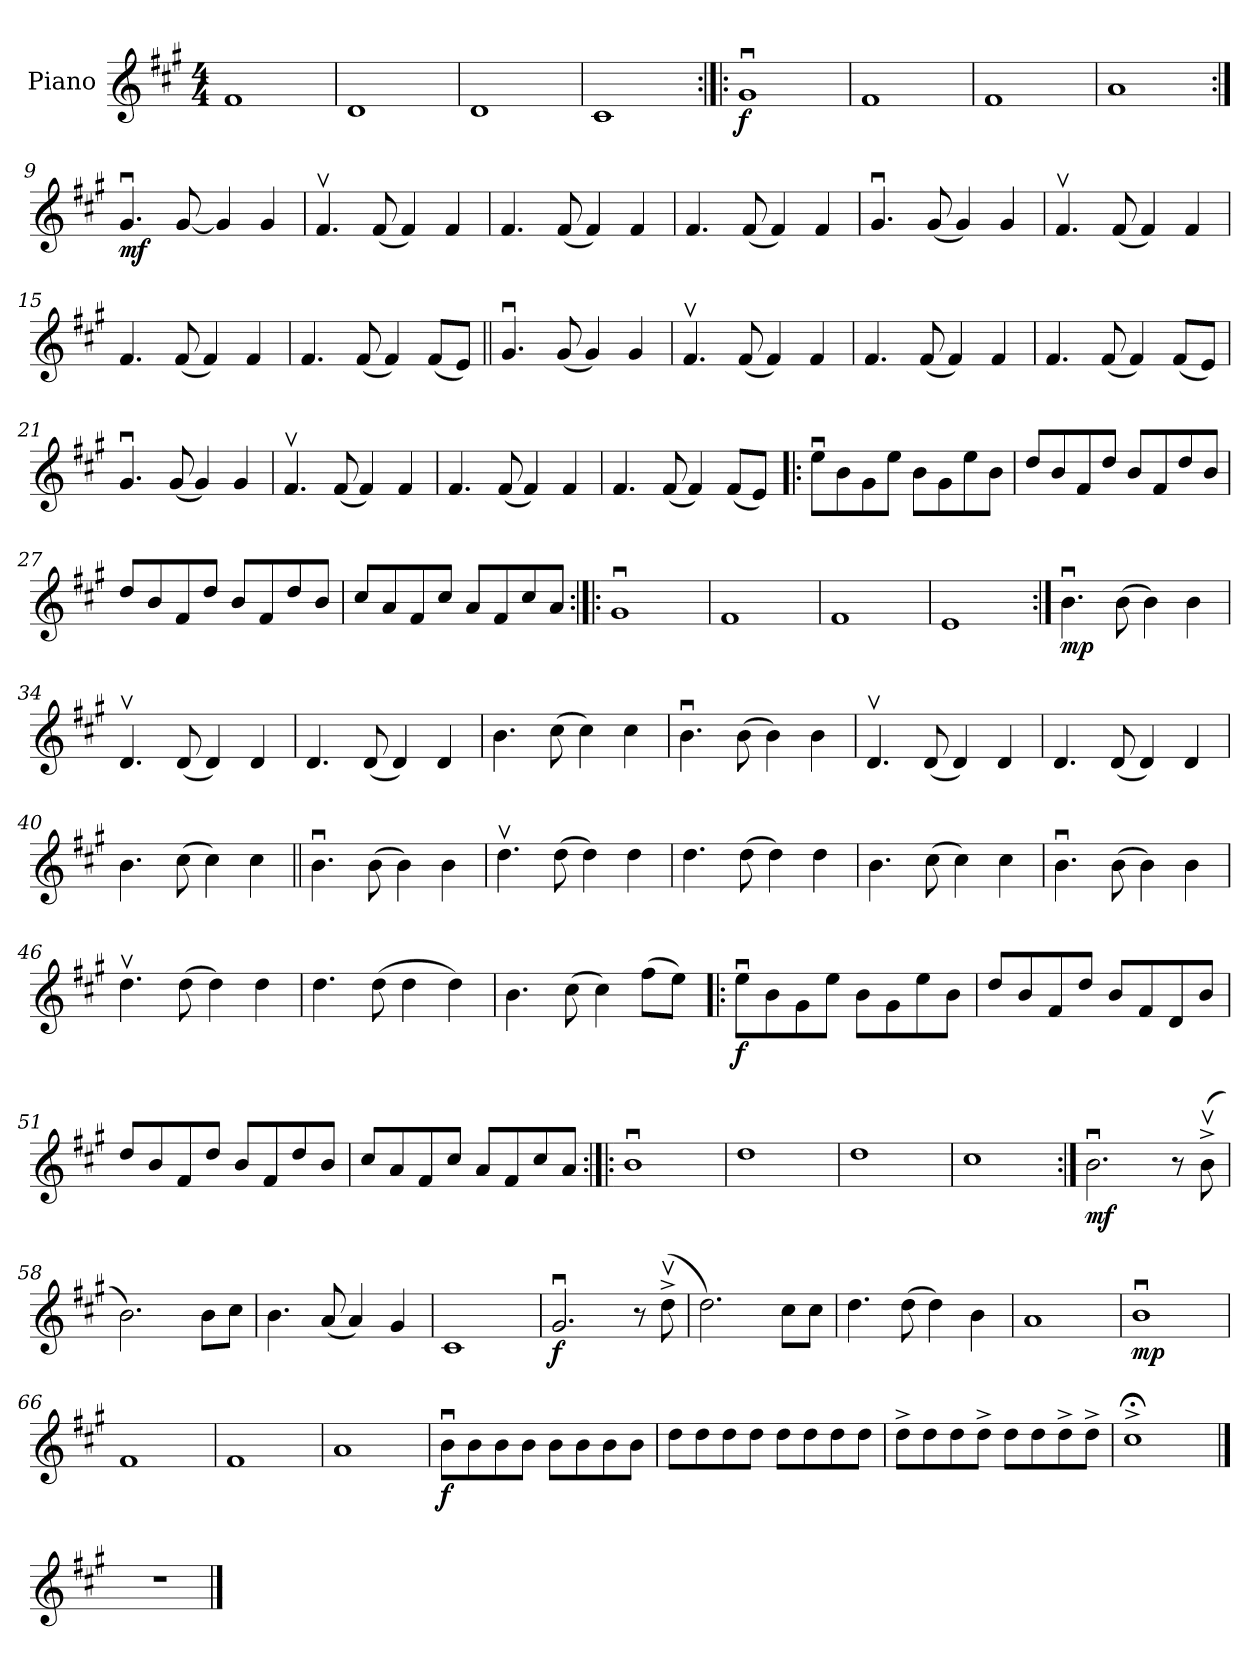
**kern	**dynam
*part1	*part1
*staff1	*staff1
*I"Piano	*
*I'Pno.	*
*clefG2	*
*k[f#c#g#]	*
*M4/4	*
=1	=1
1f#	.
=2	=2
1d	.
=3	=3
1d	.
=4	=4
1c#	.
=5:|!|:	=5:|!|:
!	!LO:DY:b
1g#u	f
=6	=6
1f#	.
=7	=7
1f#	.
=8	=8
1a	.
=9:|!	=9:|!
!	!LO:DY:b
4.g#u/	mf
[8g#/	.
4g#/]	.
4g#/	.
=10	=10
4.f#v/	.
(8f#/	.
4f#/)	.
4f#/	.
=11	=11
4.f#/	.
(8f#/	.
4f#/)	.
4f#/	.
!!LO:LB:g=z
=12	=12
4.f#/	.
(8f#/	.
4f#/)	.
4f#/	.
=13	=13
4.g#u/	.
(8g#/	.
4g#/)	.
4g#/	.
=14	=14
4.f#v/	.
(8f#/	.
4f#/)	.
4f#/	.
=15	=15
4.f#/	.
(8f#/	.
4f#/)	.
4f#/	.
=16	=16
4.f#/	.
(8f#/	.
4f#/)	.
(8f#/L	.
8e/J)	.
=17||	=17||
4.g#u/	.
(8g#/	.
4g#/)	.
4g#/	.
=18	=18
4.f#v/	.
(8f#/	.
4f#/)	.
4f#/	.
!!LO:LB:g=z
=19	=19
4.f#/	.
(8f#/	.
4f#/)	.
4f#/	.
=20	=20
4.f#/	.
(8f#/	.
4f#/)	.
(8f#/L	.
8e/J)	.
=21	=21
4.g#u/	.
(8g#/	.
4g#/)	.
4g#/	.
=22	=22
4.f#v/	.
(8f#/	.
4f#/)	.
4f#/	.
=23	=23
4.f#/	.
(8f#/	.
4f#/)	.
4f#/	.
=24	=24
4.f#/	.
(8f#/	.
4f#/)	.
(8f#/L	.
8e/J)	.
!!LO:LB:g=z
=25!|:	=25!|:
8eeu\L	.
8b\	.
8g#\	.
8ee\J	.
8b\L	.
8g#\	.
8ee\	.
8b\J	.
=26	=26
8dd/L	.
8b/	.
8f#/	.
8dd/J	.
8b/L	.
8f#/	.
8dd/	.
8b/J	.
=27	=27
8dd/L	.
8b/	.
8f#/	.
8dd/J	.
8b/L	.
8f#/	.
8dd/	.
8b/J	.
=28	=28
8cc#/L	.
8a/	.
8f#/	.
8cc#/J	.
8a/L	.
8f#/	.
8cc#/	.
8a/J	.
=29:|!|:	=29:|!|:
1g#u	.
=30	=30
1f#	.
=31	=31
1f#	.
!!LO:LB:g=z
=32	=32
1e	.
=33:|!	=33:|!
!	!LO:DY:b
4.bu\	mp
(8b\	.
4b\)	.
4b\	.
=34	=34
4.dv/	.
(8d/	.
4d/)	.
4d/	.
=35	=35
4.d/	.
(8d/	.
4d/)	.
4d/	.
=36	=36
4.b\	.
(8cc#\	.
4cc#\)	.
4cc#\	.
=37	=37
4.bu\	.
(8b\	.
4b\)	.
4b\	.
=38	=38
4.dv/	.
(8d/	.
4d/)	.
4d/	.
=39	=39
4.d/	.
(8d/	.
4d/)	.
4d/	.
!!LO:LB:g=z
=40	=40
4.b\	.
(8cc#\	.
4cc#\)	.
4cc#\	.
=41||	=41||
4.bu\	.
(8b\	.
4b\)	.
4b\	.
=42	=42
4.ddv\	.
(8dd\	.
4dd\)	.
4dd\	.
=43	=43
4.dd\	.
(8dd\	.
4dd\)	.
4dd\	.
=44	=44
4.b\	.
(8cc#\	.
4cc#\)	.
4cc#\	.
=45	=45
4.bu\	.
(8b\	.
4b\)	.
4b\	.
=46	=46
4.ddv\	.
(8dd\	.
4dd\)	.
4dd\	.
=47	=47
4.dd\	.
(8dd\	.
4dd\	.
4dd\)	.
!!LO:LB:g=z
=48	=48
4.b\	.
(8cc#\	.
4cc#\)	.
(8ff#\L	.
8ee\J)	.
=49!|:	=49!|:
!	!LO:DY:b
8eeu\L	f
8b\	.
8g#\	.
8ee\J	.
8b\L	.
8g#\	.
8ee\	.
8b\J	.
=50	=50
8dd/L	.
8b/	.
8f#/	.
8dd/J	.
8b/L	.
8f#/	.
8d/	.
8b/J	.
=51	=51
8dd/L	.
8b/	.
8f#/	.
8dd/J	.
8b/L	.
8f#/	.
8dd/	.
8b/J	.
=52	=52
8cc#/L	.
8a/	.
8f#/	.
8cc#/J	.
8a/L	.
8f#/	.
8cc#/	.
8a/J	.
=53:|!|:	=53:|!|:
1bu	.
!!LO:LB:g=z
=54	=54
1dd	.
=55	=55
1dd	.
=56	=56
1cc#	.
=57:|!	=57:|!
!	!LO:DY:b
2.bu\	mf
8r	.
(8bv^\	.
=58	=58
2.b\)	.
8b\L	.
8cc#\J	.
=59	=59
4.b\	.
(8a/	.
4a/)	.
4g#/	.
=60	=60
1c#	.
=61	=61
!	!LO:DY:b
2.g#u/	f
8r	.
(8ddv^\	.
=62	=62
2.dd\)	.
8cc#\L	.
8cc#\J	.
=63	=63
4.dd\	.
(8dd\	.
4dd\)	.
4b\	.
=64	=64
1a	.
!!LO:LB:g=z
=65	=65
!	!LO:DY:b
1bu	mp
=66	=66
1f#	.
=67	=67
1f#	.
=68	=68
1a	.
=69	=69
!	!LO:DY:b
8bu\L	f
8b\	.
8b\	.
8b\J	.
8b\L	.
8b\	.
8b\	.
8b\J	.
=70	=70
8dd\L	.
8dd\	.
8dd\	.
8dd\J	.
8dd\L	.
8dd\	.
8dd\	.
8dd\J	.
=71	=71
8dd^\L	.
8dd\	.
8dd\	.
8dd^\J	.
8dd\L	.
8dd\	.
8dd^\	.
8dd^\J	.
=72	=72
1cc#;<^	.
==73	==73
1r	.
==	==
*-	*-
